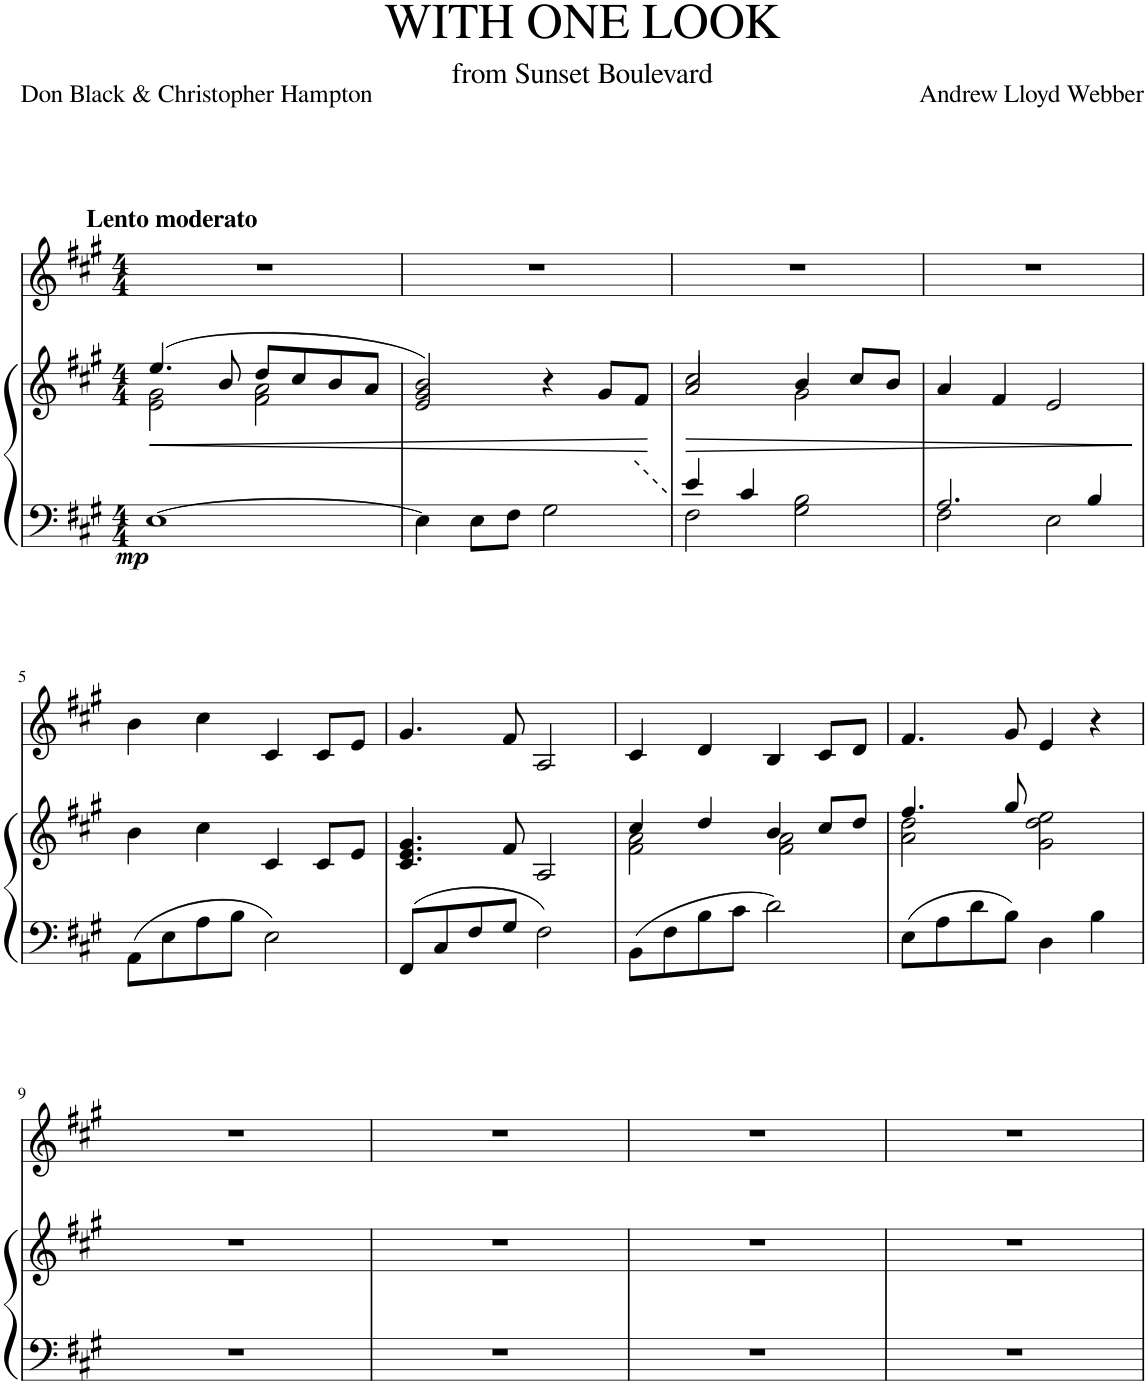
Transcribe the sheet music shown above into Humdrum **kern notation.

**kern	**kern	**dynam	**kern
*part2	*part2	*part2	*part1
*staff3	*staff2	*staff2/3	*staff1
*I"Piano	*	*	*I"Voice
*I'Pno	*	*	*
*clefF4	*clefG2	*	*clefG2
*k[f#c#g#]	*k[f#c#g#]	*	*k[f#c#g#]
*M4/4	*M4/4	*	*M4/4
=1	=1	=1	=1
!	!	!	!LO:TX:a:B:t=Lento moderato
!	!	!LO:HP:b	!
*	*^	*	*
!	!	!	!LO:DY:n=1:b=2	!
[1E	(4.ee/	2e\ 2g#\	< mp	1r
.	8b/	.	.	.
.	8dd/L	2f#\ 2a\	.	.
.	8cc#/	.	.	.
.	8b/	.	.	.
.	8a/J	.	.	.
*	*v	*v	*	*
=2	=2	=2	=2
4E\]	2e/ 2g#/ 2b/)	.	1r
8E\L	.	.	.
8F#\J	.	.	.
2G#\	4r	.	.
.	8g#/L	.	.
.	8f#/J	.	.
.	.	[	.
=3	=3	=3	=3
*^	*	*	*
!	!	!	!LO:HP:b	!
*	*	*^	*	*
4e/	2F#\	2cc#/	2a/	>	1r
4c#/	.	.	.	.	.
2G#\ 2B\	2ryy	4b/	2g#\	.	.
.	.	8cc#/L	.	.	.
.	.	8b/J	.	.	.
*	*	*v	*v	*	*
=4	=4	=4	=4	=4
2.A/	2F#\	4a/	.	1r
.	.	4f#/	.	.
.	2E\	2e/	.	.
4B/	.	.	.	.
*v	*v	*	*	*
.	.	]	.
!!LO:LB:g=z
=5	=5	=5	=5
8AA\L	4b\	.	4b\
8E\	.	.	.
8A\	4cc#\	.	4cc#\
8B\J	.	.	.
2E\	4c#/	.	4c#/
.	8c#/L	.	8c#/L
.	8e/J	.	8e/J
=6	=6	=6	=6
8FF#/L	4.c#/ 4.e/ 4.g#/	.	4.g#/
8C#/	.	.	.
8F#/	.	.	.
8G#/J	8f#/	.	8f#/
2F#\	2A/	.	2A/
=7	=7	=7	=7
*	*^	*	*
8BB\L	4cc#/	2f#\ 2a\	.	4c#/
8F#\	.	.	.	.
8B\	4dd/	.	.	4d/
8c#\J	.	.	.	.
2d\	4b/	2f#\ 2a\	.	4B/
.	8cc#/L	.	.	8c#/L
.	8dd/J	.	.	8d/J
=8	=8	=8	=8	=8
8E\L	4.ff#/	2a\ 2dd\	.	4.f#/
8A\	.	.	.	.
8d\	.	.	.	.
8B\J	8gg#/	.	.	8g#/
4D\	2ee\	2g#\ 2dd\	.	4e/
4B\	.	.	.	4r
*	*v	*v	*	*
!!LO:LB:g=z
=9	=9	=9	=9
1r	1r	.	1r
=10	=10	=10	=10
1r	1r	.	1r
=11	=11	=11	=11
1r	1r	.	1r
=12	=12	=12	=12
1r	1r	.	1r
=	=	=	=
*-	*-	*-	*-
